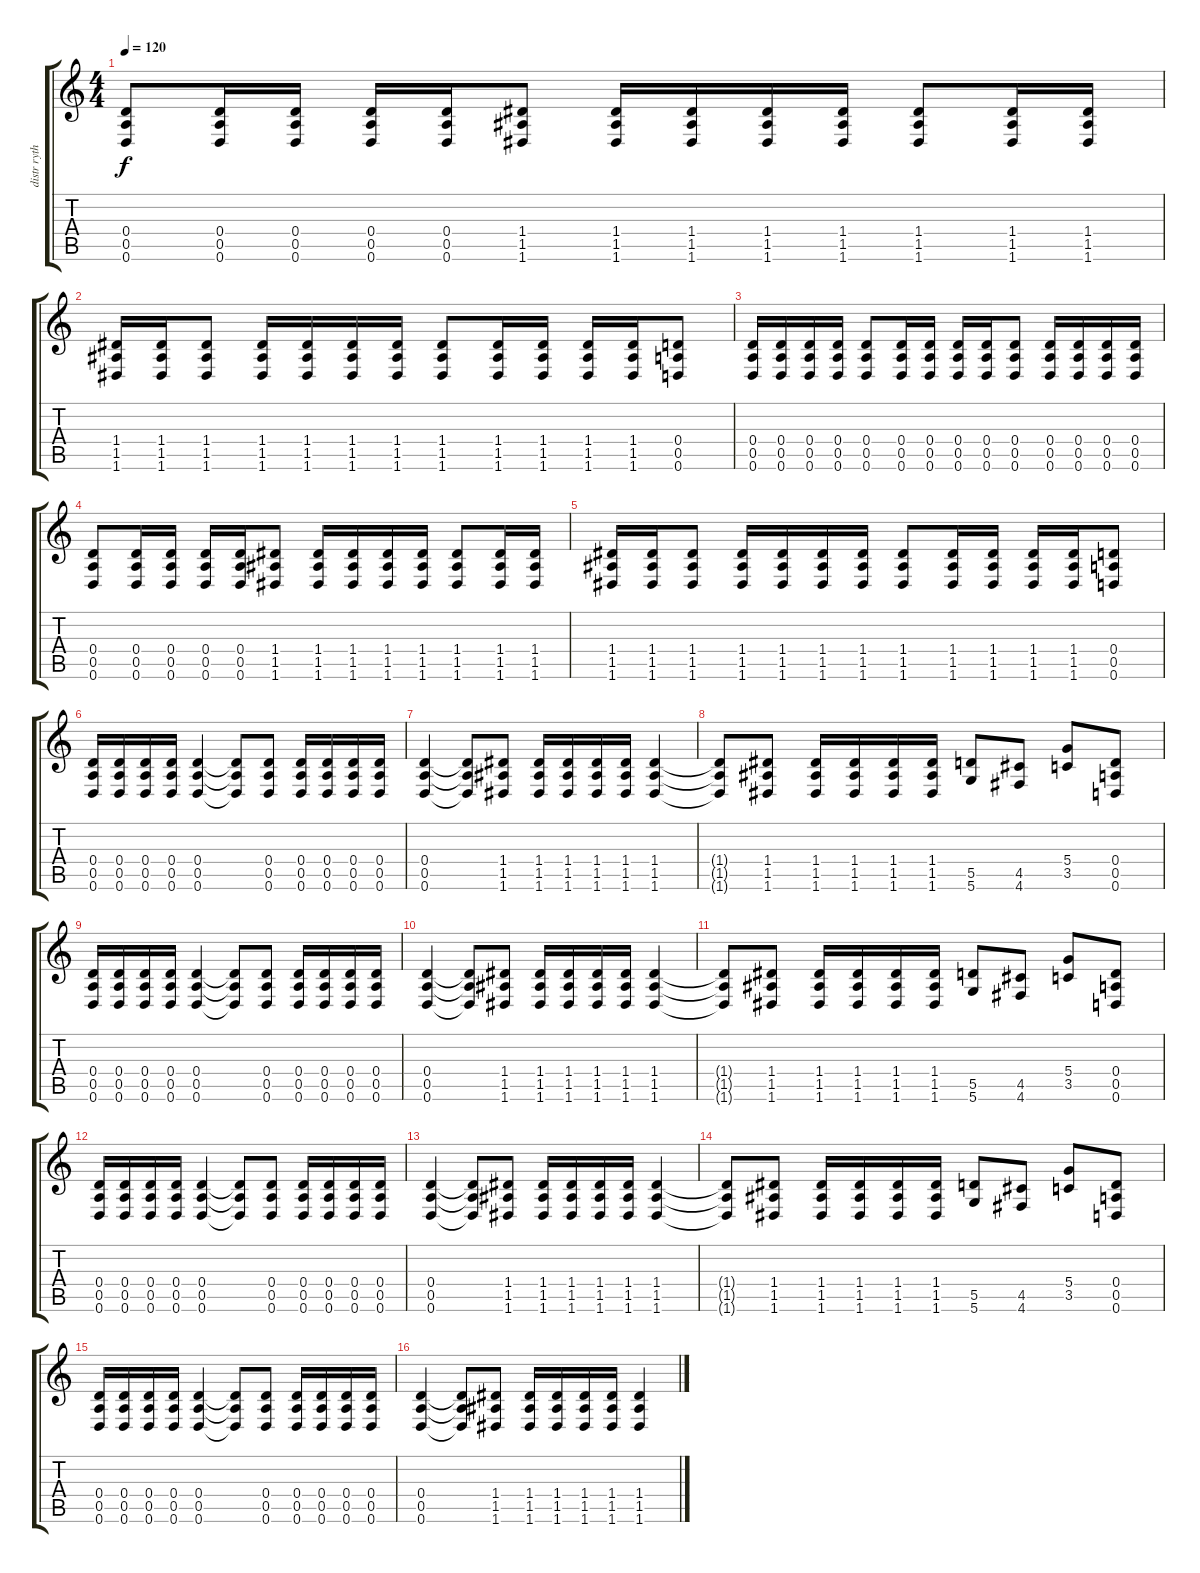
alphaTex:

\track ("distr rythm" "distr ryth") {instrument distortionguitar}
\staff {score tabs}
\tuning (E4 B3 G3 D3 A2 D2) {hide}
\ts (4 4)
\tempo 120
\clef g2
\ks c
(0.4 0.5 0.6).8{dy f} (0.4 0.5 0.6).16 (0.4 0.5 0.6).16 (0.4 0.5 0.6).16 (0.4 0.5 0.6).16 (1.4 1.5 1.6).8 (1.4 1.5 1.6).16 (1.4 1.5 1.6).16 (1.4 1.5 1.6).16 (1.4 1.5 1.6).16 (1.4 1.5 1.6).8 (1.4 1.5 1.6).16 (1.4 1.5 1.6).16 |
(1.4 1.5 1.6).16 (1.4 1.5 1.6).16 (1.4 1.5 1.6).8 (1.4 1.5 1.6).16 (1.4 1.5 1.6).16 (1.4 1.5 1.6).16 (1.4 1.5 1.6).16 (1.4 1.5 1.6).8 (1.4 1.5 1.6).16 (1.4 1.5 1.6).16 (1.4 1.5 1.6).16 (1.4 1.5 1.6).16 (0.4 0.5 0.6).8 |
(0.4 0.5 0.6).16 (0.4 0.5 0.6).16 (0.4 0.5 0.6).16 (0.4 0.5 0.6).16 (0.4 0.5 0.6).8 (0.4 0.5 0.6).16 (0.4 0.5 0.6).16 (0.4 0.5 0.6).16 (0.4 0.5 0.6).16 (0.4 0.5 0.6).8 (0.4 0.5 0.6).16 (0.4 0.5 0.6).16 (0.4 0.5 0.6).16 (0.4 0.5 0.6).16 |
(0.4 0.5 0.6).8 (0.4 0.5 0.6).16 (0.4 0.5 0.6).16 (0.4 0.5 0.6).16 (0.4 0.5 0.6).16 (1.4 1.5 1.6).8 (1.4 1.5 1.6).16 (1.4 1.5 1.6).16 (1.4 1.5 1.6).16 (1.4 1.5 1.6).16 (1.4 1.5 1.6).8 (1.4 1.5 1.6).16 (1.4 1.5 1.6).16 |
(1.4 1.5 1.6).16 (1.4 1.5 1.6).16 (1.4 1.5 1.6).8 (1.4 1.5 1.6).16 (1.4 1.5 1.6).16 (1.4 1.5 1.6).16 (1.4 1.5 1.6).16 (1.4 1.5 1.6).8 (1.4 1.5 1.6).16 (1.4 1.5 1.6).16 (1.4 1.5 1.6).16 (1.4 1.5 1.6).16 (0.4 0.5 0.6).8 |
(0.4 0.5 0.6).16 (0.4 0.5 0.6).16 (0.4 0.5 0.6).16 (0.4 0.5 0.6).16 (0.4 0.5 0.6).4 (0.4{t} 0.5{t} 0.6{t}).8 (0.4 0.5 0.6).8 (0.4 0.5 0.6).16 (0.4 0.5 0.6).16 (0.4 0.5 0.6).16 (0.4 0.5 0.6).16 |
(0.4 0.5 0.6).4 (0.4{t} 0.5{t} 0.6{t}).8 (1.4 1.5 1.6).8 (1.4 1.5 1.6).16 (1.4 1.5 1.6).16 (1.4 1.5 1.6).16 (1.4 1.5 1.6).16 (1.4 1.5 1.6).4 |
(1.4{t} 1.5{t} 1.6{t}).8 (1.4 1.5 1.6).8 (1.4 1.5 1.6).16 (1.4 1.5 1.6).16 (1.4 1.5 1.6).16 (1.4 1.5 1.6).16 (5.5 5.6).8 (4.5 4.6).8 (5.4 3.5).8 (0.4 0.5 0.6).8 |
(0.4 0.5 0.6).16 (0.4 0.5 0.6).16 (0.4 0.5 0.6).16 (0.4 0.5 0.6).16 (0.4 0.5 0.6).4 (0.4{t} 0.5{t} 0.6{t}).8 (0.4 0.5 0.6).8 (0.4 0.5 0.6).16 (0.4 0.5 0.6).16 (0.4 0.5 0.6).16 (0.4 0.5 0.6).16 |
(0.4 0.5 0.6).4 (0.4{t} 0.5{t} 0.6{t}).8 (1.4 1.5 1.6).8 (1.4 1.5 1.6).16 (1.4 1.5 1.6).16 (1.4 1.5 1.6).16 (1.4 1.5 1.6).16 (1.4 1.5 1.6).4 |
(1.4{t} 1.5{t} 1.6{t}).8 (1.4 1.5 1.6).8 (1.4 1.5 1.6).16 (1.4 1.5 1.6).16 (1.4 1.5 1.6).16 (1.4 1.5 1.6).16 (5.5 5.6).8 (4.5 4.6).8 (5.4 3.5).8 (0.4 0.5 0.6).8 |
(0.4 0.5 0.6).16 (0.4 0.5 0.6).16 (0.4 0.5 0.6).16 (0.4 0.5 0.6).16 (0.4 0.5 0.6).4 (0.4{t} 0.5{t} 0.6{t}).8 (0.4 0.5 0.6).8 (0.4 0.5 0.6).16 (0.4 0.5 0.6).16 (0.4 0.5 0.6).16 (0.4 0.5 0.6).16 |
(0.4 0.5 0.6).4 (0.4{t} 0.5{t} 0.6{t}).8 (1.4 1.5 1.6).8 (1.4 1.5 1.6).16 (1.4 1.5 1.6).16 (1.4 1.5 1.6).16 (1.4 1.5 1.6).16 (1.4 1.5 1.6).4 |
(1.4{t} 1.5{t} 1.6{t}).8 (1.4 1.5 1.6).8 (1.4 1.5 1.6).16 (1.4 1.5 1.6).16 (1.4 1.5 1.6).16 (1.4 1.5 1.6).16 (5.5 5.6).8 (4.5 4.6).8 (5.4 3.5).8 (0.4 0.5 0.6).8 |
(0.4 0.5 0.6).16 (0.4 0.5 0.6).16 (0.4 0.5 0.6).16 (0.4 0.5 0.6).16 (0.4 0.5 0.6).4 (0.4{t} 0.5{t} 0.6{t}).8 (0.4 0.5 0.6).8 (0.4 0.5 0.6).16 (0.4 0.5 0.6).16 (0.4 0.5 0.6).16 (0.4 0.5 0.6).16 |
(0.4 0.5 0.6).4 (0.4{t} 0.5{t} 0.6{t}).8 (1.4 1.5 1.6).8 (1.4 1.5 1.6).16 (1.4 1.5 1.6).16 (1.4 1.5 1.6).16 (1.4 1.5 1.6).16 (1.4 1.5 1.6).4
